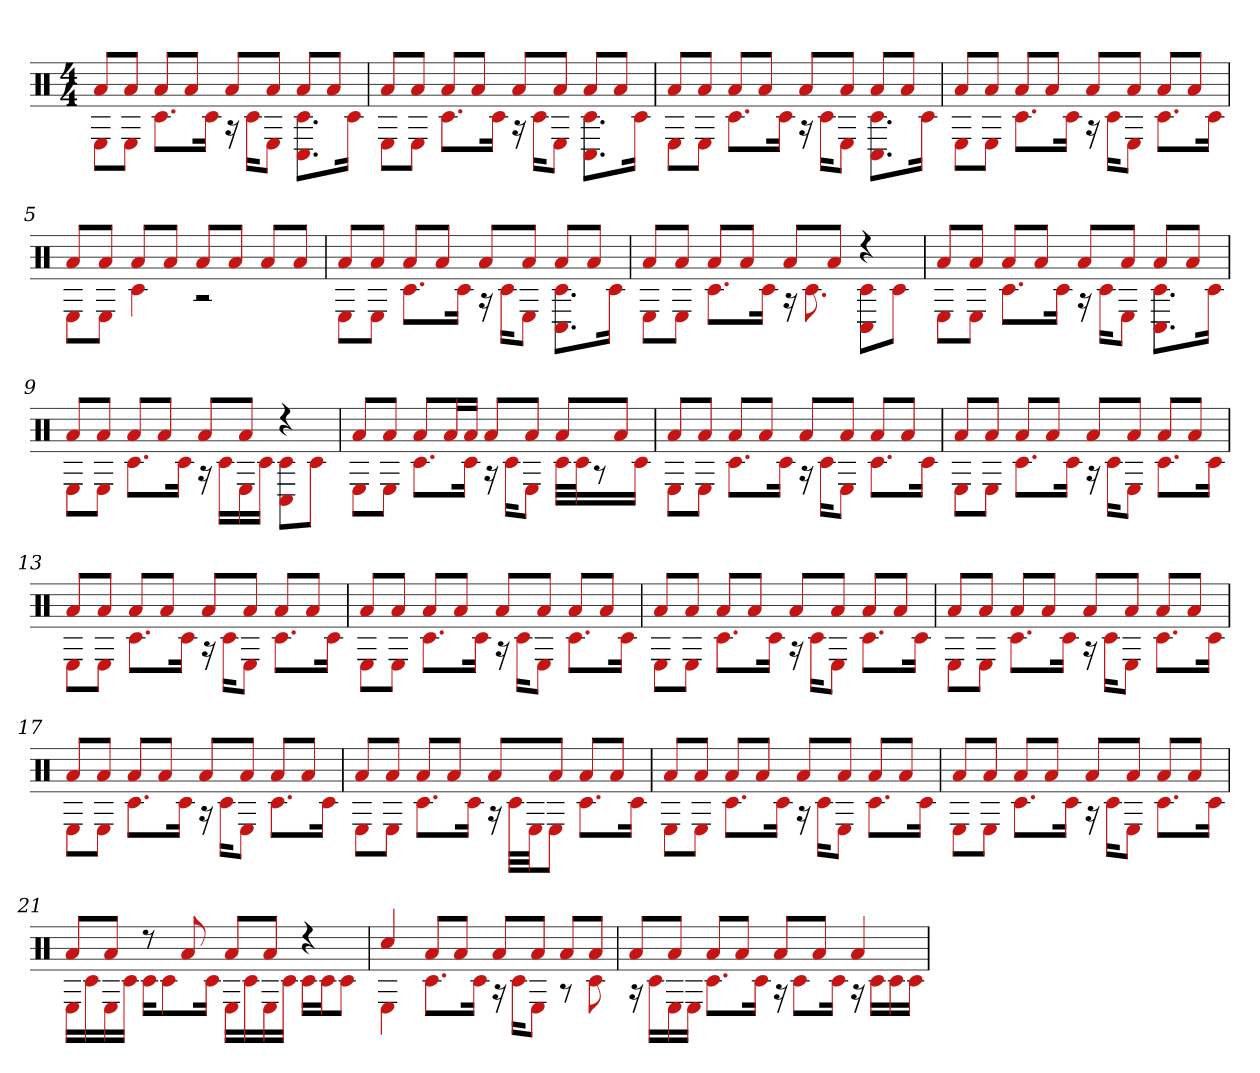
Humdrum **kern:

**kern
*part1
*staff1
*clefX
*k[]
*M4/4
=1
*^
8aL	8EL
8aJ	8EJ
8aL	8.c#L
8aJ	.
.	16c#Jk
8aL	16r
.	16c#KL
8aJ	8EJ
8aL	8.C# 8.c#L
8aJ	.
.	16c#Jk
=2	=2
8aL	8EL
8aJ	8EJ
8aL	8.c#L
8aJ	.
.	16c#Jk
8aL	16r
.	16c#KL
8aJ	8EJ
8aL	8.C# 8.c#L
8aJ	.
.	16c#Jk
=3	=3
8aL	8EL
8aJ	8EJ
8aL	8.c#L
8aJ	.
.	16c#Jk
8aL	16r
.	16c#KL
8aJ	8EJ
8aL	8.C# 8.c#L
8aJ	.
.	16c#Jk
=4	=4
8aL	8EL
8aJ	8EJ
8aL	8.c#L
8aJ	.
.	16c#Jk
8aL	16r
.	16c#KL
8aJ	8EJ
8aL	8.c#L
8aJ	.
.	16c#Jk
=5	=5
8aL	8EL
8aJ	8EJ
8aL	4c#
8aJ	.
8aL	2r
8aJ	.
8aL	.
8aJ	.
=6	=6
8aL	8EL
8aJ	8EJ
8aL	8.c#L
8aJ	.
.	16c#Jk
8aL	16r
.	16c#KL
8aJ	8EJ
8aL	8.C# 8.c#L
8aJ	.
.	16c#Jk
=7	=7
8aL	8EL
8aJ	8EJ
8aL	8.c#L
8aJ	.
.	16c#Jk
8aL	16r
.	8.c#
8aJ	.
4r	8C# 8c#L
.	8c#J
=8	=8
8aL	8EL
8aJ	8EJ
8aL	8.c#L
8aJ	.
.	16c#Jk
8aL	16r
.	16c#KL
8aJ	8EJ
8aL	8.C# 8.c#L
8aJ	.
.	16c#Jk
=9	=9
8aL	8EL
8aJ	8EJ
8aL	8.c#L
8aJ	.
.	16c#Jk
8aL	16r
.	16c#LL
8aJ	16E
.	16c#JJ
4r	8C# 8c#L
.	8c#J
=10	=10
8aL	8EL
8aJ	8EJ
8aL	8.c#L
16aL	.
16aJJ	16c#Jk
8aL	16r
.	16c#KL
8aJ	8EJ
8aL	32c#LLL
.	32c#J
.	8r
8aJ	.
.	16c#JJ
=11	=11
8aL	8EL
8aJ	8EJ
8aL	8.c#L
8aJ	.
.	16c#Jk
8aL	16r
.	16c#KL
8aJ	8EJ
8aL	8.c#L
8aJ	.
.	16c#Jk
=12	=12
8aL	8EL
8aJ	8EJ
8aL	8.c#L
8aJ	.
.	16c#Jk
8aL	16r
.	16c#KL
8aJ	8EJ
8aL	8.c#L
8aJ	.
.	16c#Jk
=13	=13
8aL	8EL
8aJ	8EJ
8aL	8.c#L
8aJ	.
.	16c#Jk
8aL	16r
.	16c#KL
8aJ	8EJ
8aL	8.c#L
8aJ	.
.	16c#Jk
=14	=14
8aL	8EL
8aJ	8EJ
8aL	8.c#L
8aJ	.
.	16c#Jk
8aL	16r
.	16c#KL
8aJ	8EJ
8aL	8.c#L
8aJ	.
.	16c#Jk
=15	=15
8aL	8EL
8aJ	8EJ
8aL	8.c#L
8aJ	.
.	16c#Jk
8aL	16r
.	16c#KL
8aJ	8EJ
8aL	8.c#L
8aJ	.
.	16c#Jk
=16	=16
8aL	8EL
8aJ	8EJ
8aL	8.c#L
8aJ	.
.	16c#Jk
8aL	16r
.	16c#KL
8aJ	8EJ
8aL	8.c#L
8aJ	.
.	16c#Jk
=17	=17
8aL	8EL
8aJ	8EJ
8aL	8.c#L
8aJ	.
.	16c#Jk
8aL	16r
.	16c#KL
8aJ	8EJ
8aL	8.c#L
8aJ	.
.	16c#Jk
=18	=18
8aL	8EL
8aJ	8EJ
8aL	8.c#L
8aJ	.
.	16c#Jk
8aL	16r
.	32c#LLL
.	32EJJ
8aJ	8EJ
8aL	8.c#L
8aJ	.
.	16c#Jk
=19	=19
8aL	8EL
8aJ	8EJ
8aL	8.c#L
8aJ	.
.	16c#Jk
8aL	16r
.	16c#KL
8aJ	8EJ
8aL	8.c#L
8aJ	.
.	16c#Jk
=20	=20
8aL	8EL
8aJ	8EJ
8aL	8.c#L
8aJ	.
.	16c#Jk
8aL	16r
.	16c#KL
8aJ	8EJ
8aL	8.c#L
8aJ	.
.	16c#Jk
=21	=21
8aL	16ELL
.	16c#
8aJ	16E
.	16c#JJ
8r	16c#KL
.	8c#
8a	.
.	16c#Jk
8aL	16ELL
.	16c#
8aJ	16E
.	16c#JJ
4r	16c#LL
.	16c#J
.	8c#J
=22	=22
4cc#	4E
8aL	8.c#L
8aJ	.
.	16c#Jk
8aL	16r
.	16c#KL
8aJ	8EJ
8aL	8r
8aJ	8c#
=23	=23
8aL	16r
.	16c#LL
8aJ	16E
.	16EJJ
8aL	8.c#L
8aJ	.
.	16c#Jk
8aL	16r
.	8c#L
8aJ	.
.	16c#Jk
4a	16r
.	16c#LL
.	16c#
.	16c#JJ
*v	*v
=
*-
